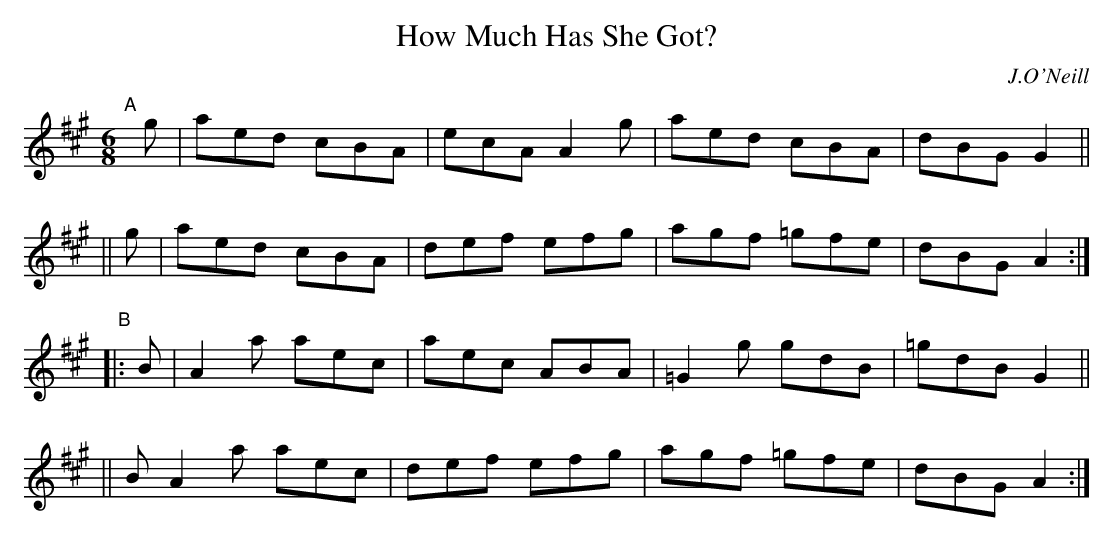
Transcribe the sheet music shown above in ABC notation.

X:1
T: How Much Has She Got?
O: J.O'Neill
M: 6/8
L: 1/8
K: A
"^A"\
[|]g | aed cBA | ecA A2g | aed  cBA | dBG G2 ||
|| g | aed cBA | def efg | agf =gfe | dBG A2 :|
"^B"\
|: B | A2a aec | aec ABA | =G2g gdB | =gdB G2 ||
|| B A2a aec | def efg | agf =gfe | dBG  A2 :|
